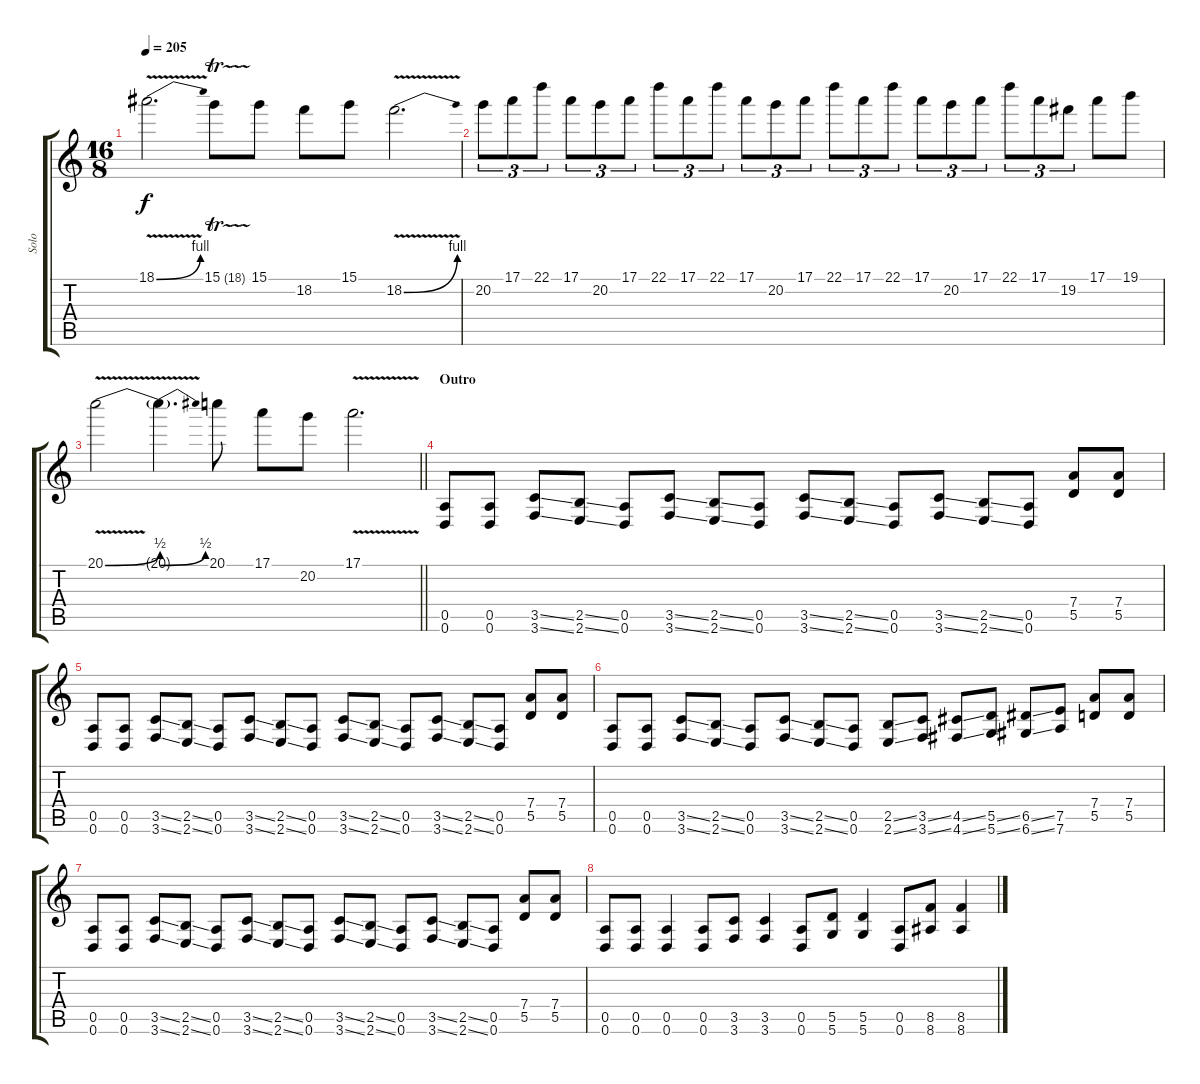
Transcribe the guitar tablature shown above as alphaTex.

\track ("Solo" "Solo") {instrument distortionguitar}
\staff {score tabs}
\tuning (E4 B3 G3 D3 A2 D2) {hide}
\ts (16 8)
\tempo 205
\clef g2
\ks c
18.1{be (bend 0 0 60 4) v}.2{d dy f} 15.1{tr (18 16)}.8 15.1.8 18.2.8 15.1.8 18.2{be (bend 0 0 60 4) v}.2{d} |
20.2.8{tu (3 2)} 17.1.8{tu (3 2)} 22.1.8{tu (3 2)} 17.1.8{tu (3 2)} 20.2.8{tu (3 2)} 17.1.8{tu (3 2)} 22.1.8{tu (3 2)} 17.1.8{tu (3 2)} 22.1.8{tu (3 2)} 17.1.8{tu (3 2)} 20.2.8{tu (3 2)} 17.1.8{tu (3 2)} 22.1.8{tu (3 2)} 17.1.8{tu (3 2)} 22.1.8{tu (3 2)} 17.1.8{tu (3 2)} 20.2.8{tu (3 2)} 17.1.8{tu (3 2)} 22.1.8{tu (3 2)} 17.1.8{tu (3 2)} 19.2.8{tu (3 2)} 17.1.8 19.1.8 |
\barLineRight lightlight
20.1{be (bend 0 0 60 2) v}.2 20.1{be (bend 0 0 60 2) v t}.4{d} 20.1.8 17.1.8 20.2.8 17.1{v}.2{d} |
\section ("" "Outro")
(0.5 0.6).8 (0.5 0.6).8 (3.5{ss} 3.6{ss}).8 (2.5{ss} 2.6{ss}).8 (0.5 0.6).8 (3.5{ss} 3.6{ss}).8 (2.5{ss} 2.6{ss}).8 (0.5 0.6).8 (3.5{ss} 3.6{ss}).8 (2.5{ss} 2.6{ss}).8 (0.5 0.6).8 (3.5{ss} 3.6{ss}).8 (2.5{ss} 2.6{ss}).8 (0.5 0.6).8 (7.4 5.5).8 (7.4 5.5).8 |
(0.5 0.6).8 (0.5 0.6).8 (3.5{ss} 3.6{ss}).8 (2.5{ss} 2.6{ss}).8 (0.5 0.6).8 (3.5{ss} 3.6{ss}).8 (2.5{ss} 2.6{ss}).8 (0.5 0.6).8 (3.5{ss} 3.6{ss}).8 (2.5{ss} 2.6{ss}).8 (0.5 0.6).8 (3.5{ss} 3.6{ss}).8 (2.5{ss} 2.6{ss}).8 (0.5 0.6).8 (7.4 5.5).8 (7.4 5.5).8 |
(0.5 0.6).8 (0.5 0.6).8 (3.5{ss} 3.6{ss}).8 (2.5{ss} 2.6{ss}).8 (0.5 0.6).8 (3.5{ss} 3.6{ss}).8 (2.5{ss} 2.6{ss}).8 (0.5 0.6).8 (2.5{ss} 2.6{ss}).8 (3.5{ss} 3.6{ss}).8 (4.5{ss} 4.6{ss}).8 (5.5{ss} 5.6{ss}).8 (6.5{ss} 6.6{ss}).8 (7.5 7.6).8 (7.4 5.5).8 (7.4 5.5).8 |
(0.5 0.6).8 (0.5 0.6).8 (3.5{ss} 3.6{ss}).8 (2.5{ss} 2.6{ss}).8 (0.5 0.6).8 (3.5{ss} 3.6{ss}).8 (2.5{ss} 2.6{ss}).8 (0.5 0.6).8 (3.5{ss} 3.6{ss}).8 (2.5{ss} 2.6{ss}).8 (0.5 0.6).8 (3.5{ss} 3.6{ss}).8 (2.5{ss} 2.6{ss}).8 (0.5 0.6).8 (7.4 5.5).8 (7.4 5.5).8 |
(0.5 0.6).8 (0.5 0.6).8 (0.5 0.6).4 (0.5 0.6).8 (3.5 3.6).8 (3.5 3.6).4 (0.5 0.6).8 (5.5 5.6).8 (5.5 5.6).4 (0.5 0.6).8 (8.5 8.6).8 (8.5 8.6).4
